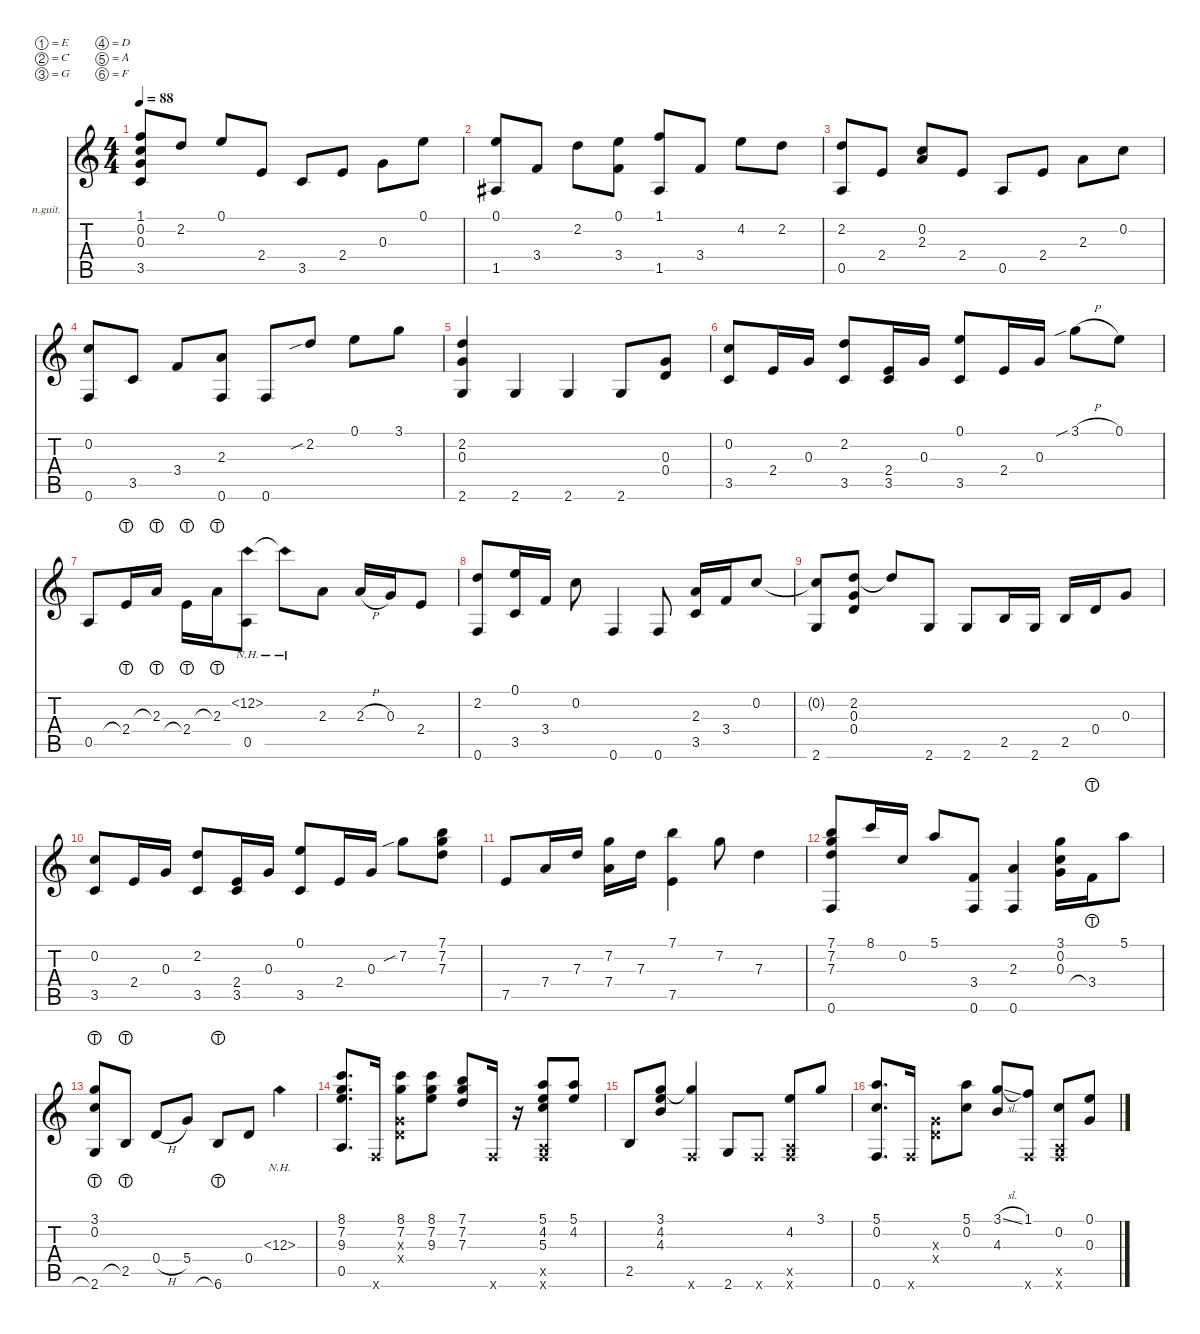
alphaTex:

\hideDynamics
\bracketExtendMode nobrackets
\firstSystemTrackNameOrientation horizontal
\otherSystemsTrackNameOrientation horizontal
\track ("Nylon Guitar" "n.guit.") {instrument acousticguitarnylon}
\staff {score tabs}
\tuning (E4 C4 G3 D3 A2 F2)
\ts (4 4)
\tempo 88
\clef g2
\ks aminor
(1.1 3.5 0.2 0.3).8{dy mf beam Up} 2.2.8{beam Up} 0.1.8{beam Up} 2.4.8{beam Up} 3.5.8{beam Up} 2.4.8{beam Up} 0.3.8{beam Down} 0.1.8{beam Down} |
(0.1 1.5{acc #}).8{beam Up} 3.4.8{beam Up} 2.2.8{beam Down} (0.1 3.4).8{beam Down} (1.1 1.5{acc #}).8{beam Up} 3.4.8{beam Up} 4.2.8{beam Down} 2.2.8{beam Down} |
(2.2 0.5).8{beam Up} 2.4.8{beam Up} (0.2 2.3).8{beam Up} 2.4.8{beam Up} 0.5.8{beam Up} 2.4.8{beam Up} 2.3.8{beam Down} 0.2.8{beam Down} |
(0.2 0.6).8{beam Up} 3.5.8{beam Up} 3.4.8{beam Up} (2.3 0.6).8{beam Up} 0.6.8{beam Up} 2.2{sib}.8{beam Up} 0.1.8{beam Down} 3.1.8{beam Down} |
(2.6 2.2 0.3).4{beam Up} 2.6.4{beam Up} 2.6.4{beam Up} 2.6.8{beam Up} (0.4 0.3).8{beam Up} |
(0.2 3.5).8{beam Up} 2.4.16{beam Up} 0.3.16{beam Up} (2.2 3.5).8{beam Up} (2.4 3.5).16{beam Up} 0.3.16{beam Up} (0.1 3.5).8{beam Up} 2.4.16{beam Up} 0.3.16{beam Up} 3.1{sib h}.8{beam Down} 0.1.8{beam Down} |
0.5.8{beam Up} 2.4{lht}.16{beam Up} 2.3{lht}.16{beam Up} 2.4{lht}.16{beam Down} 2.3{lht}.16{beam Down} (12.2{nh} 0.5).8{beam Down} 12.2{nh t}.8{beam Down} 2.3.8{beam Down} 2.3{h}.16{beam Up} 0.3.16{beam Up} 2.4.8{beam Up} |
(2.2 0.6).8{beam Up} (0.1 3.5).16{beam Up} 3.4.16{beam Up} 0.2.8{beam Down} 0.6.4{beam Up} 0.6.8{beam Up} (2.3 3.5).16{beam Up} 3.4.16{beam Up} 0.2.8{beam Up} |
(0.2{t} 2.6).8{beam Up} (2.2 0.3 0.4).8{beam Up} 2.2{t}.8{beam Up} 2.6.8{beam Up} 2.6.8{beam Up} 2.5.16{beam Up} 2.6.16{beam Up} 2.5.16{beam Up} 0.4.16{beam Up} 0.3.8{beam Up} |
(0.2 3.5).8{beam Up} 2.4.16{beam Up} 0.3.16{beam Up} (2.2 3.5).8{beam Up} (2.4 3.5).16{beam Up} 0.3.16{beam Up} (0.1 3.5).8{beam Up} 2.4.16{beam Up} 0.3.16{beam Up} 7.2{sib}.8{beam Down} (7.1 7.2 7.3).8{beam Down} |
7.5.8{beam Up} 7.4.16{beam Up} 7.3.16{beam Up} (7.2 7.4).16{beam Down} 7.3.16{beam Down} (7.1 7.5).4{beam Down} 7.2.8{beam Down} 7.3.4{beam Down} |
(7.1 0.6 7.2 7.3).8{beam Up} 8.1.16{beam Up} 0.2.16{beam Up} 5.1.8{beam Up} (0.6 3.4).8{beam Up} (0.6 2.3).4{beam Up} (3.1 0.2 0.3).16{beam Down} 3.4{lht}.16{beam Down} 5.1.8{beam Down} |
(2.6{lht} 3.1 0.2).8{beam Up} 2.5{lht}.8{beam Up} 0.4{h}.8{beam Up} 5.4.8{beam Up} 6.6{lht}.8{beam Up} 0.4.8{beam Up} 12.3{nh}.4{beam Down} |
(9.3 8.1 0.5 7.2).8{d beam Up} 0.6{x}.16{beam Up} (0.4{x} 0.3{x} 7.2 8.1).8{beam Down} (9.3 8.1 7.2).8{beam Down} (7.3 7.1 7.2).8{beam Up} 0.6{x}.16{beam Up} r.16{beam Up} (4.2 5.3 5.1 0.5{x} 0.6{x}).8{beam Up} (5.1 4.2).8{beam Up} |
2.5.8{beam Up} (4.3 3.1 4.2).8{beam Up} (3.1{t} 0.6{x}).4{beam Up} 2.6.8{beam Up} 0.6{x}.8{beam Up} (4.2 0.6{x} 0.5{x}).8{beam Up} 3.1.8{beam Up} |
(0.2 5.1 0.6).8{d beam Up} 0.6{x}.16{beam Up} (0.4{x} 0.3{x}).8{beam Down} (0.2 5.1).8{beam Down} (4.3 3.1{sl}).8{beam Up} (1.1 0.6{x}).8{beam Up} (0.2 0.6{x} 0.5{x}).8{beam Up} (0.3 0.1).8{beam Up}
